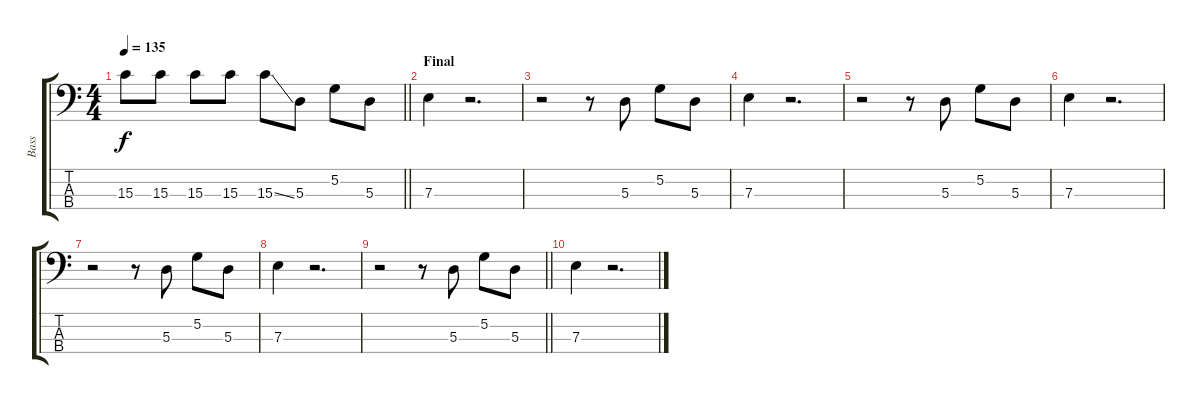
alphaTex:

\track ("Bass" "Bass") {instrument electricbasspick}
\staff {score tabs}
\tuning (G2 D2 A1 E1) {hide}
\ts (4 4)
\tempo 135
\clef f4
\barLineRight lightlight
\ks c
15.3.8{dy f} 15.3.8 15.3.8 15.3.8 15.3{ss}.8 5.3.8 5.2.8 5.3.8 |
\section ("" "Final")
7.3.4 r.2{d} |
r.2 r.8 5.3.8 5.2.8 5.3.8 |
7.3.4 r.2{d} |
r.2 r.8 5.3.8 5.2.8 5.3.8 |
7.3.4 r.2{d} |
r.2 r.8 5.3.8 5.2.8 5.3.8 |
7.3.4 r.2{d} |
\barLineRight lightlight
r.2 r.8 5.3.8 5.2.8 5.3.8 |
7.3.4 r.2{d}
